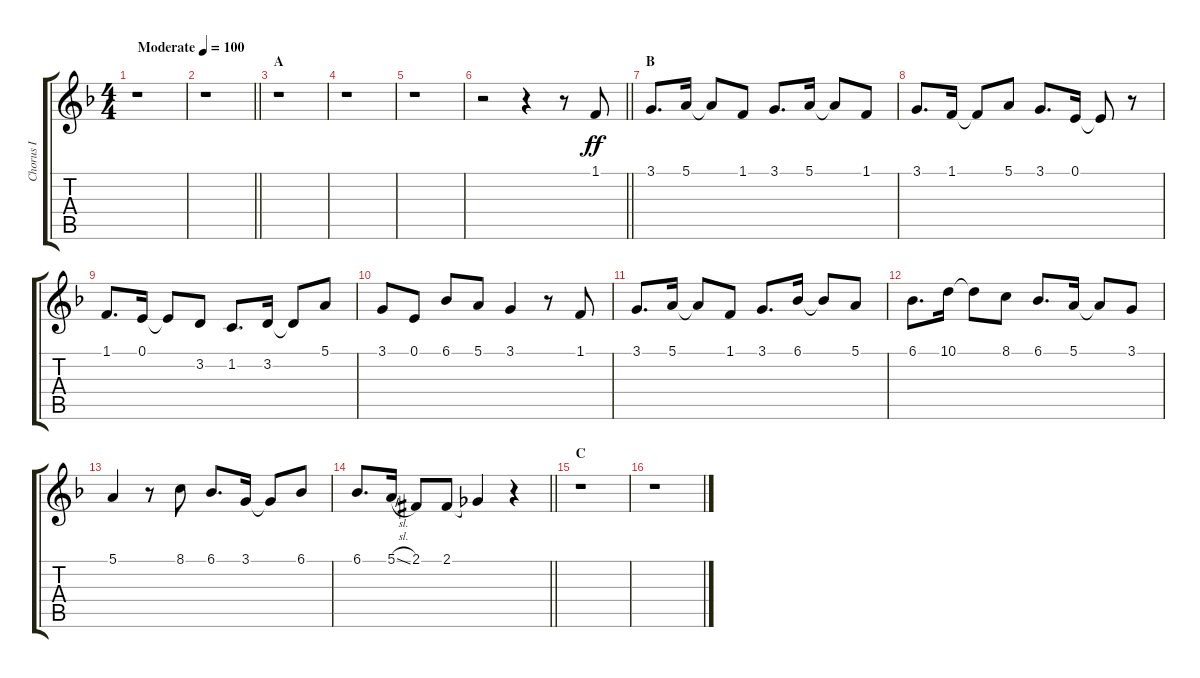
\track ("Chorus I" "Chorus I") {instrument voiceoohs}
\staff {score tabs}
\tuning (E4 B3 G3 D3 A2 E2) {hide}
\ts (4 4)
\tempo (100 "Moderate")
\clef g2
\ks f
r.1{dy ff instrument voiceoohs} |
\barLineRight lightlight
r.1 |
\section ("" "A")
r.1 |
r.1 |
r.1 |
\barLineRight lightlight
r.2 r.4 r.8 1.1.8 |
\section ("" "B")
3.1.8{d} 5.1.16 5.1{t}.8 1.1.8 3.1.8{d} 5.1.16 5.1{t}.8 1.1.8 |
3.1.8{d} 1.1.16 1.1{t}.8 5.1.8 3.1.8{d} 0.1.16 0.1{t}.8 r.8 |
1.1.8{d} 0.1.16 0.1{t}.8 3.2.8 1.2.8{d} 3.2.16 3.2{t}.8 5.1.8 |
3.1.8 0.1.8 6.1.8 5.1.8 3.1.4 r.8 1.1.8 |
3.1.8{d} 5.1.16 5.1{t}.8 1.1.8 3.1.8{d} 6.1.16 6.1{t}.8 5.1.8 |
6.1.8{d} 10.1.16 10.1{t}.8 8.1.8 6.1.8{d} 5.1.16 5.1{t}.8 3.1.8 |
5.1.4 r.8 8.1.8 6.1.8{d} 3.1.16 3.1{t}.8 6.1.8 |
\barLineRight lightlight
6.1.8{d} 5.1{sl}.16 2.1{acc #}.8 2.1{acc #}.8 2.1{t}.4 r.4 |
\section ("" "C")
r.1 |
r.1
